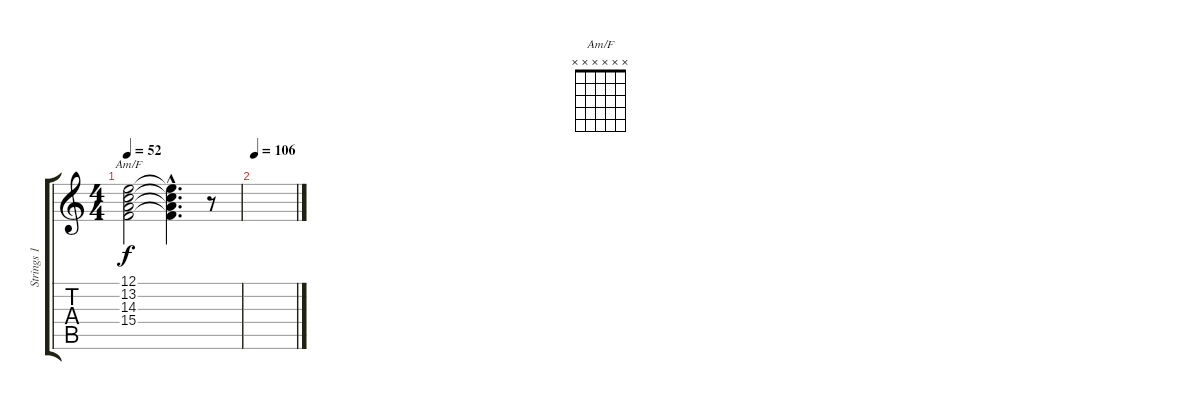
\track ("Strings 1" "Strings 1") {instrument synthstrings2}
\staff {score tabs}
\tuning (E4 B3 G3 D3 A2 E2) {hide}
\chord ("Am/F" x x x x x x) {firstfret 0}
\ts (4 4)
\tempo 52
\clef g2
\ks c
(12.1 13.2 14.3 15.4).2{ch "Am/F" dy f} (12.1{hac t} 13.2{hac t} 14.3{hac t} 15.4{hac t}).4{d} r.8 |
\tempo 106
